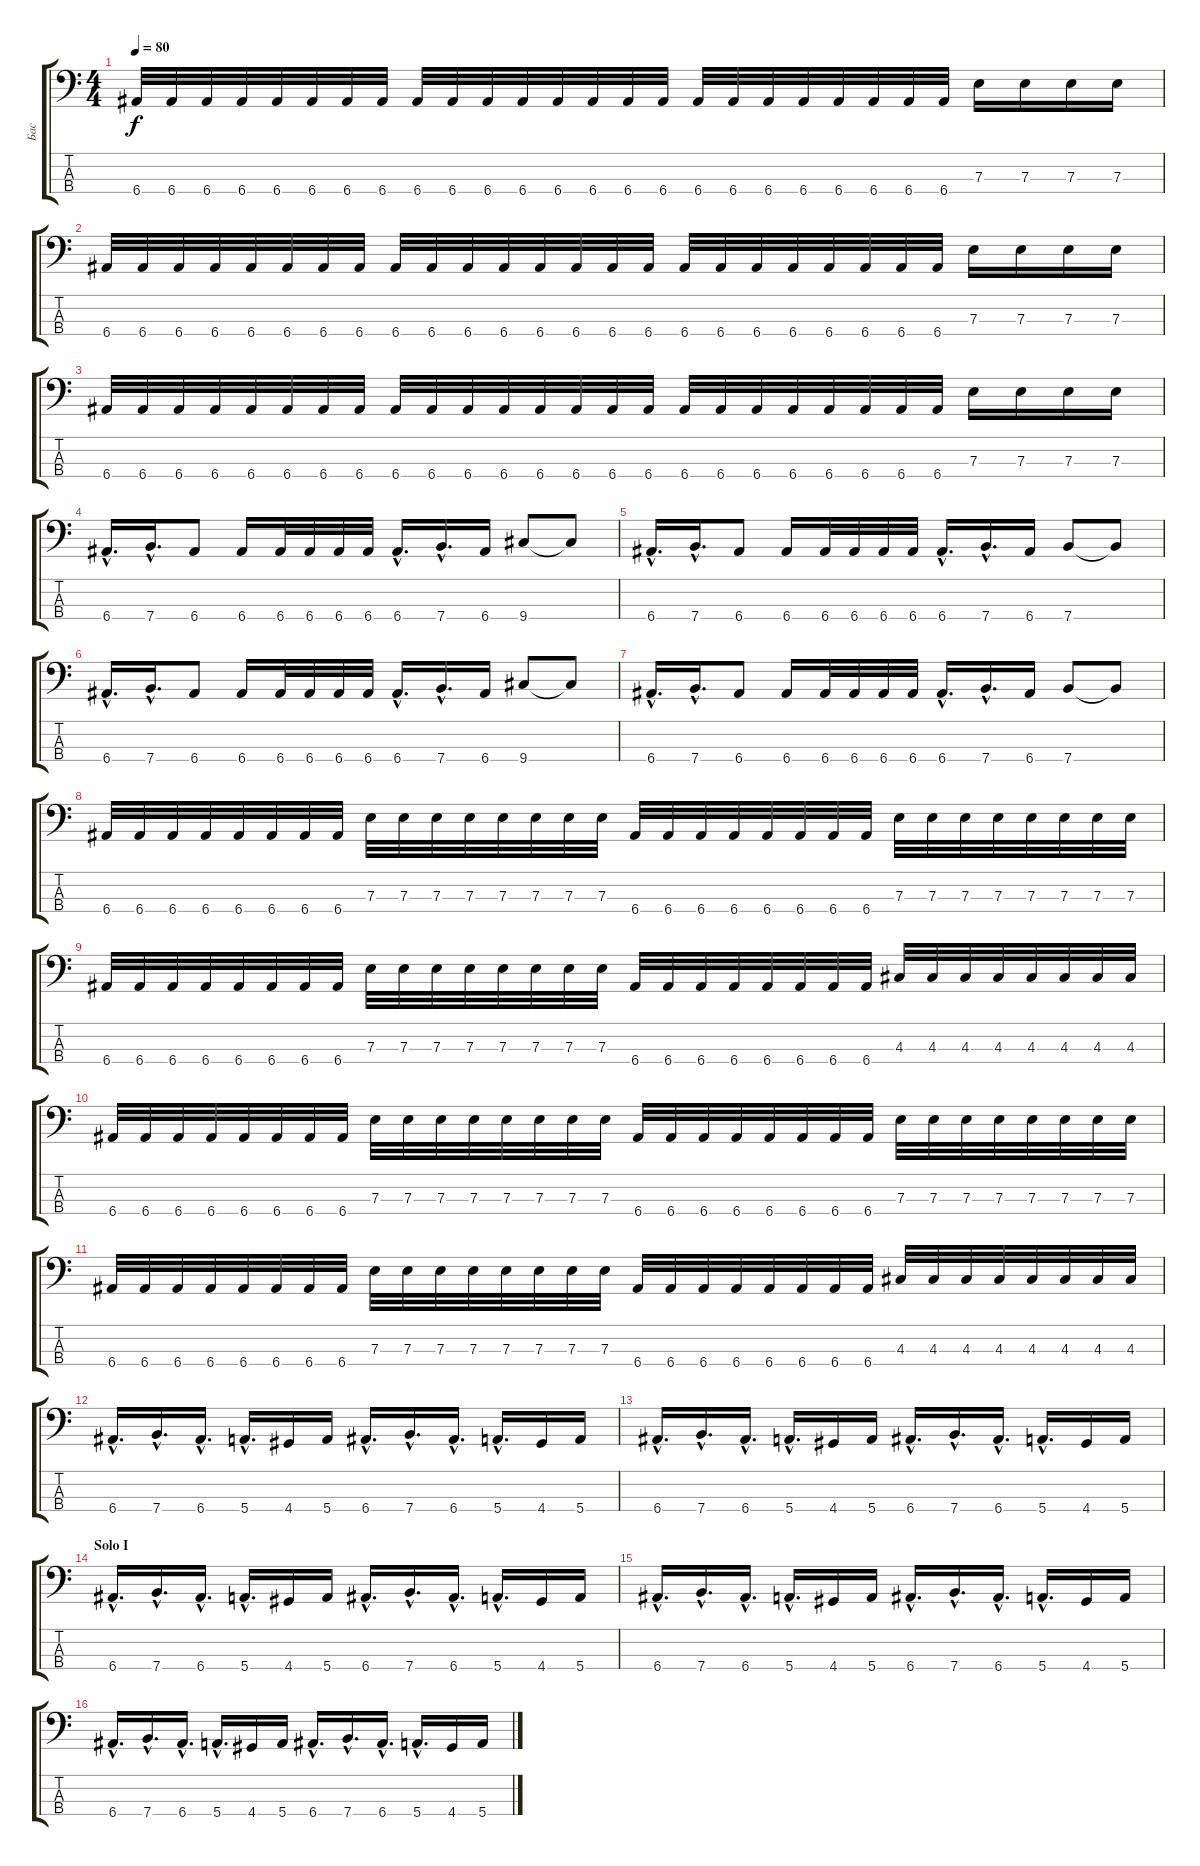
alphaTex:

\track ("Бас" "Бас") {instrument electricbasspick}
\staff {score tabs}
\tuning (G2 D2 A1 E1) {hide}
\ts (4 4)
\tempo 80
\clef f4
\ks c
6.4.32{dy f} 6.4.32 6.4.32 6.4.32 6.4.32 6.4.32 6.4.32 6.4.32 6.4.32 6.4.32 6.4.32 6.4.32 6.4.32 6.4.32 6.4.32 6.4.32 6.4.32 6.4.32 6.4.32 6.4.32 6.4.32 6.4.32 6.4.32 6.4.32 7.3.16 7.3.16 7.3.16 7.3.16 |
6.4.32 6.4.32 6.4.32 6.4.32 6.4.32 6.4.32 6.4.32 6.4.32 6.4.32 6.4.32 6.4.32 6.4.32 6.4.32 6.4.32 6.4.32 6.4.32 6.4.32 6.4.32 6.4.32 6.4.32 6.4.32 6.4.32 6.4.32 6.4.32 7.3.16 7.3.16 7.3.16 7.3.16 |
6.4.32 6.4.32 6.4.32 6.4.32 6.4.32 6.4.32 6.4.32 6.4.32 6.4.32 6.4.32 6.4.32 6.4.32 6.4.32 6.4.32 6.4.32 6.4.32 6.4.32 6.4.32 6.4.32 6.4.32 6.4.32 6.4.32 6.4.32 6.4.32 7.3.16 7.3.16 7.3.16 7.3.16 |
6.4{hac}.16{d} 7.4{hac}.16{d} 6.4.8 6.4.16 6.4.32 6.4.32 6.4.32 6.4.32 6.4{hac}.16{d} 7.4{hac}.16{d} 6.4.16 9.4.8 9.4{t}.8 |
6.4{hac}.16{d} 7.4{hac}.16{d} 6.4.8 6.4.16 6.4.32 6.4.32 6.4.32 6.4.32 6.4{hac}.16{d} 7.4{hac}.16{d} 6.4.16 7.4.8 7.4{t}.8 |
6.4{hac}.16{d} 7.4{hac}.16{d} 6.4.8 6.4.16 6.4.32 6.4.32 6.4.32 6.4.32 6.4{hac}.16{d} 7.4{hac}.16{d} 6.4.16 9.4.8 9.4{t}.8 |
6.4{hac}.16{d} 7.4{hac}.16{d} 6.4.8 6.4.16 6.4.32 6.4.32 6.4.32 6.4.32 6.4{hac}.16{d} 7.4{hac}.16{d} 6.4.16 7.4.8 7.4{t}.8 |
6.4.32 6.4.32 6.4.32 6.4.32 6.4.32 6.4.32 6.4.32 6.4.32 7.3.32 7.3.32 7.3.32 7.3.32 7.3.32 7.3.32 7.3.32 7.3.32 6.4.32 6.4.32 6.4.32 6.4.32 6.4.32 6.4.32 6.4.32 6.4.32 7.3.32 7.3.32 7.3.32 7.3.32 7.3.32 7.3.32 7.3.32 7.3.32 |
6.4.32 6.4.32 6.4.32 6.4.32 6.4.32 6.4.32 6.4.32 6.4.32 7.3.32 7.3.32 7.3.32 7.3.32 7.3.32 7.3.32 7.3.32 7.3.32 6.4.32 6.4.32 6.4.32 6.4.32 6.4.32 6.4.32 6.4.32 6.4.32 4.3.32 4.3.32 4.3.32 4.3.32 4.3.32 4.3.32 4.3.32 4.3.32 |
6.4.32 6.4.32 6.4.32 6.4.32 6.4.32 6.4.32 6.4.32 6.4.32 7.3.32 7.3.32 7.3.32 7.3.32 7.3.32 7.3.32 7.3.32 7.3.32 6.4.32 6.4.32 6.4.32 6.4.32 6.4.32 6.4.32 6.4.32 6.4.32 7.3.32 7.3.32 7.3.32 7.3.32 7.3.32 7.3.32 7.3.32 7.3.32 |
6.4.32 6.4.32 6.4.32 6.4.32 6.4.32 6.4.32 6.4.32 6.4.32 7.3.32 7.3.32 7.3.32 7.3.32 7.3.32 7.3.32 7.3.32 7.3.32 6.4.32 6.4.32 6.4.32 6.4.32 6.4.32 6.4.32 6.4.32 6.4.32 4.3.32 4.3.32 4.3.32 4.3.32 4.3.32 4.3.32 4.3.32 4.3.32 |
6.4{hac}.16{d} 7.4{hac}.16{d} 6.4{hac}.16{d} 5.4{hac}.16{d} 4.4.16 5.4.16 6.4{hac}.16{d} 7.4{hac}.16{d} 6.4{hac}.16{d} 5.4{hac}.16{d} 4.4.16 5.4.16 |
6.4{hac}.16{d} 7.4{hac}.16{d} 6.4{hac}.16{d} 5.4{hac}.16{d} 4.4.16 5.4.16 6.4{hac}.16{d} 7.4{hac}.16{d} 6.4{hac}.16{d} 5.4{hac}.16{d} 4.4.16 5.4.16 |
\section ("" "Solo I")
6.4{hac}.16{d} 7.4{hac}.16{d} 6.4{hac}.16{d} 5.4{hac}.16{d} 4.4.16 5.4.16 6.4{hac}.16{d} 7.4{hac}.16{d} 6.4{hac}.16{d} 5.4{hac}.16{d} 4.4.16 5.4.16 |
6.4{hac}.16{d} 7.4{hac}.16{d} 6.4{hac}.16{d} 5.4{hac}.16{d} 4.4.16 5.4.16 6.4{hac}.16{d} 7.4{hac}.16{d} 6.4{hac}.16{d} 5.4{hac}.16{d} 4.4.16 5.4.16 |
6.4{hac}.16{d} 7.4{hac}.16{d} 6.4{hac}.16{d} 5.4{hac}.16{d} 4.4.16 5.4.16 6.4{hac}.16{d} 7.4{hac}.16{d} 6.4{hac}.16{d} 5.4{hac}.16{d} 4.4.16 5.4.16
